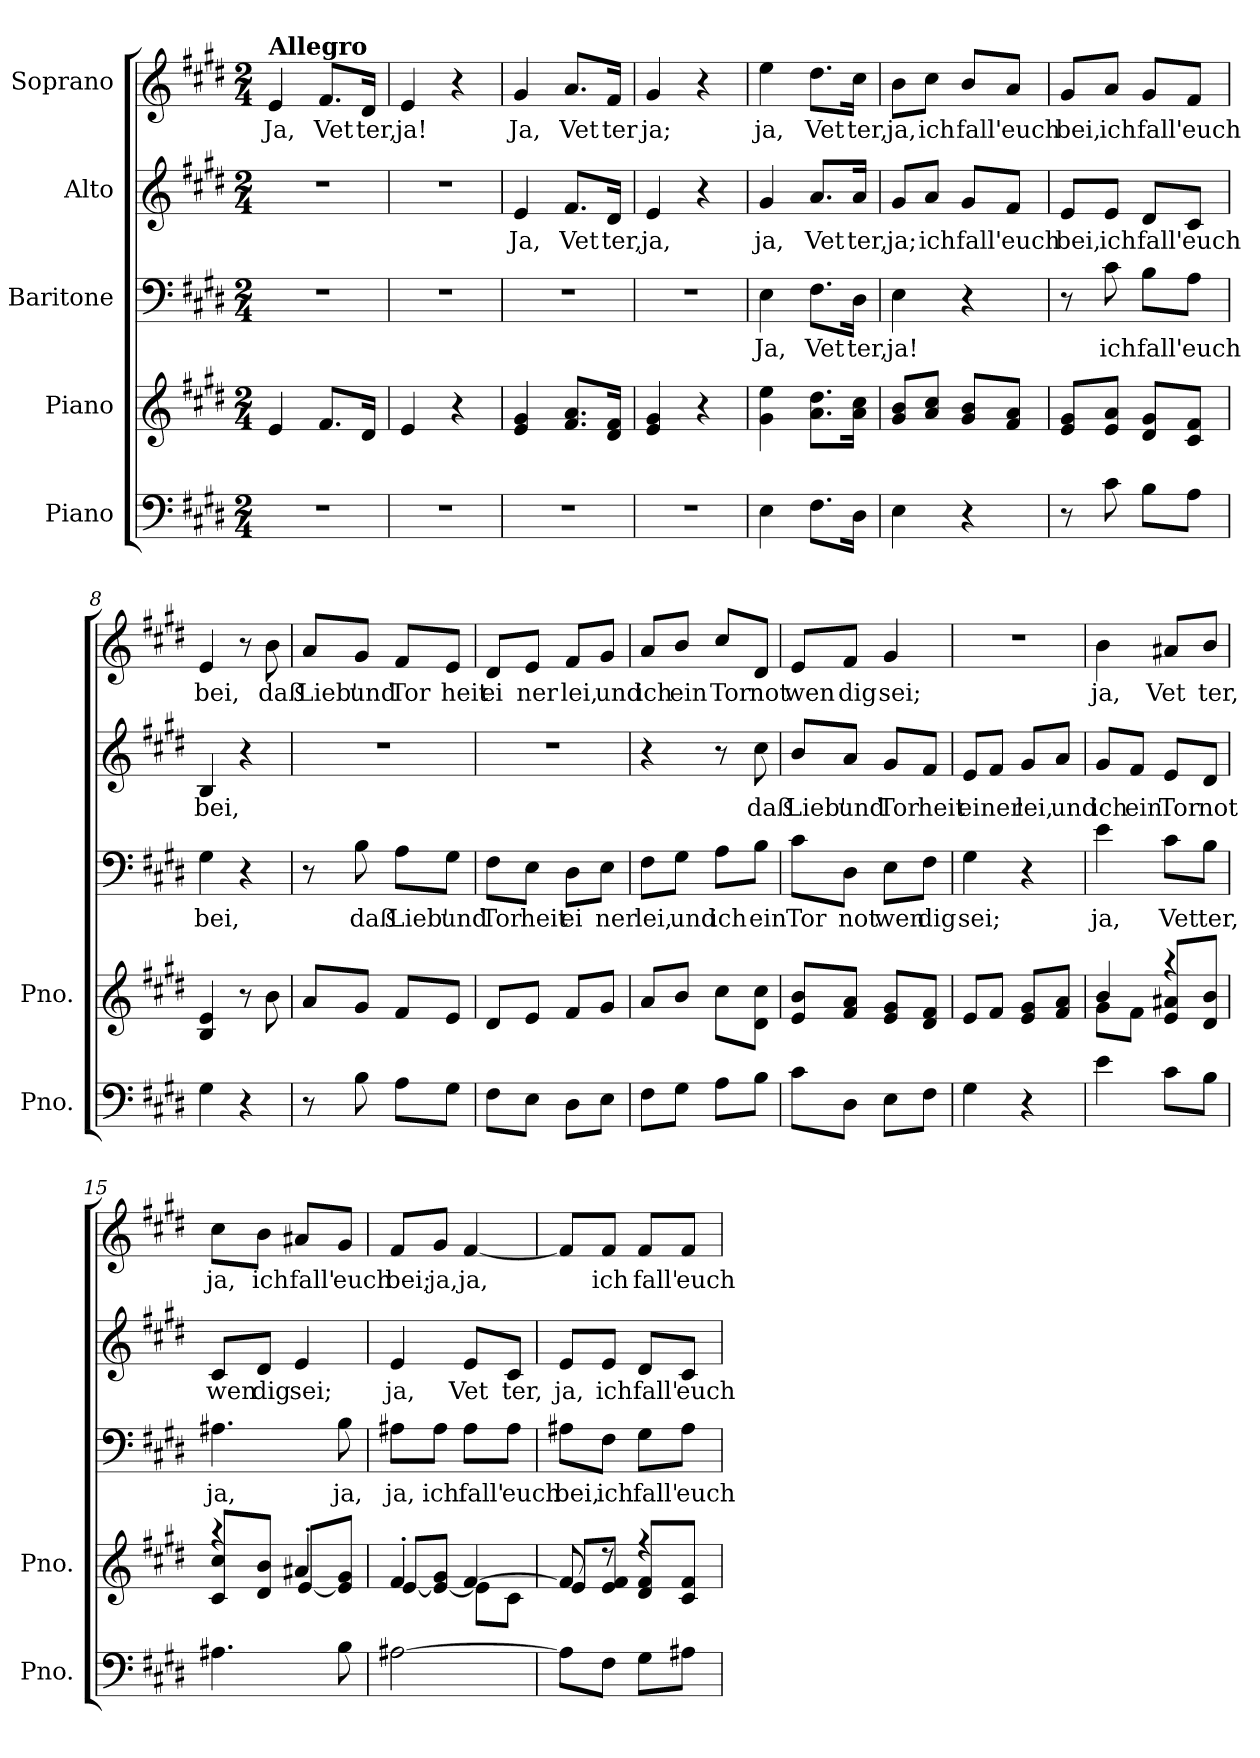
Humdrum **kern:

**kern	**kern	**kern	**text	**kern	**text	**kern	**text
*part5	*part4	*part3	*part3	*part2	*part2	*part1	*part1
*staff5	*staff4	*staff3	*staff3	*staff2	*staff2	*staff1	*staff1
*I"Piano	*I"Piano	*I"Baritone	*	*I"Alto	*	*I"Soprano	*
*I'Pno.	*I'Pno.	*	*	*	*	*	*
*clefF4	*clefG2	*clefF4	*	*clefG2	*	*clefG2	*
*k[f#c#g#d#]	*k[f#c#g#d#]	*k[f#c#g#d#]	*	*k[f#c#g#d#]	*	*k[f#c#g#d#]	*
*M2/4	*M2/4	*M2/4	*	*M2/4	*	*M2/4	*
*MM120	*MM120	*MM120	*	*MM120	*	*MM120	*
=1	=1	=1	=1	=1	=1	=1	=1
!	!	!	!	!	!	!LO:TX:a:B:t=Allegro	!
!	!	!	!	!	!	!	!LO:LY:b
2r	4e/	2r	.	2r	.	4e/	Ja,
!	!	!	!	!	!	!	!LO:LY:b
.	8.f#/L	.	.	.	.	8.f#/L	Vet
!	!	!	!	!	!	!	!LO:LY:b
.	16d#/Jk	.	.	.	.	16d#/Jk	ter,
=2	=2	=2	=2	=2	=2	=2	=2
!	!	!	!	!	!	!	!LO:LY:b
2r	4e/	2r	.	2r	.	4e/	ja!
.	4r	.	.	.	.	4r	.
=3	=3	=3	=3	=3	=3	=3	=3
!	!	!	!	!	!LO:LY:b	!	!LO:LY:b
2r	4e/ 4g#/	2r	.	4e/	Ja,	4g#/	Ja,
!	!	!	!	!	!LO:LY:b	!	!LO:LY:b
.	8.f#/ 8.a/L	.	.	8.f#/L	Vet	8.a/L	Vet
!	!	!	!	!	!LO:LY:b	!	!LO:LY:b
.	16d#/ 16f#/Jk	.	.	16d#/Jk	ter,	16f#/Jk	ter
=4	=4	=4	=4	=4	=4	=4	=4
!	!	!	!	!	!LO:LY:b	!	!LO:LY:b
2r	4e/ 4g#/	2r	.	4e/	ja,	4g#/	ja;
.	4r	.	.	4r	.	4r	.
=5	=5	=5	=5	=5	=5	=5	=5
!	!	!	!LO:LY:b	!	!LO:LY:b	!	!LO:LY:b
4E\	4g#\ 4ee\	4E\	Ja,	4g#/	ja,	4ee\	ja,
!	!	!	!LO:LY:b	!	!LO:LY:b	!	!LO:LY:b
8.F#\L	8.a\ 8.dd#\L	8.F#\L	Vet	8.a/L	Vet	8.dd#\L	Vet
!	!	!	!LO:LY:b	!	!LO:LY:b	!	!LO:LY:b
16D#\Jk	16a\ 16cc#\Jk	16D#\Jk	ter,	16a/Jk	ter,	16cc#\Jk	ter,
=6	=6	=6	=6	=6	=6	=6	=6
!	!	!	!LO:LY:b	!	!LO:LY:b	!	!LO:LY:b
4E\	8g#/ 8b/L	4E\	ja!	8g#/L	ja;	8b\L	ja,
!	!	!	!	!	!LO:LY:b	!	!LO:LY:b
.	8a/ 8cc#/J	.	.	8a/J	ich	8cc#\J	ich
!	!	!	!	!	!LO:LY:b	!	!LO:LY:b
4r	8g#/ 8b/L	4r	.	8g#/L	fall'	8b/L	fall'
!	!	!	!	!	!LO:LY:b	!	!LO:LY:b
.	8f#/ 8a/J	.	.	8f#/J	euch	8a/J	euch
!!LO:LB:g=z
=7	=7	=7	=7	=7	=7	=7	=7
!	!	!	!	!	!LO:LY:b	!	!LO:LY:b
8r	8e/ 8g#/L	8r	.	8e/L	bei,	8g#/L	bei,
!	!	!	!LO:LY:b	!	!LO:LY:b	!	!LO:LY:b
8c#\	8e/ 8a/J	8c#\	ich	8e/J	ich	8a/J	ich
!	!	!	!LO:LY:b	!	!LO:LY:b	!	!LO:LY:b
8B\L	8d#/ 8g#/L	8B\L	fall'	8d#/L	fall'	8g#/L	fall'
!	!	!	!LO:LY:b	!	!LO:LY:b	!	!LO:LY:b
8A\J	8c#/ 8f#/J	8A\J	euch	8c#/J	euch	8f#/J	euch
=8	=8	=8	=8	=8	=8	=8	=8
!	!	!	!LO:LY:b	!	!LO:LY:b	!	!LO:LY:b
4G#\	4B/ 4e/	4G#\	bei,	4B/	bei,	4e/	bei,
4r	8r	4r	.	4r	.	8r	.
!	!	!	!	!	!	!	!LO:LY:b
.	8b\	.	.	.	.	8b\	daß
=9	=9	=9	=9	=9	=9	=9	=9
!	!	!	!	!	!	!	!LO:LY:b
8r	8a/L	8r	.	2r	.	8a/L	Lieb'
!	!	!	!LO:LY:b	!	!	!	!LO:LY:b
8B\	8g#/J	8B\	daß	.	.	8g#/J	und
!	!	!	!LO:LY:b	!	!	!	!LO:LY:b
8A\L	8f#/L	8A\L	Lieb'	.	.	8f#/L	Tor
!	!	!	!LO:LY:b	!	!	!	!LO:LY:b
8G#\J	8e/J	8G#\J	und	.	.	8e/J	heit
=10	=10	=10	=10	=10	=10	=10	=10
!	!	!	!LO:LY:b	!	!	!	!LO:LY:b
8F#\L	8d#/L	8F#\L	Tor	2r	.	8d#/L	ei
!	!	!	!LO:LY:b	!	!	!	!LO:LY:b
8E\J	8e/J	8E\J	heit	.	.	8e/J	ner
!	!	!	!LO:LY:b	!	!	!	!LO:LY:b
8D#\L	8f#/L	8D#\L	ei	.	.	8f#/L	lei,
!	!	!	!LO:LY:b	!	!	!	!LO:LY:b
8E\J	8g#/J	8E\J	ner	.	.	8g#/J	und
=11	=11	=11	=11	=11	=11	=11	=11
!	!	!	!LO:LY:b	!	!	!	!LO:LY:b
8F#\L	8a/L	8F#\L	lei,	4r	.	8a/L	ich
!	!	!	!LO:LY:b	!	!	!	!LO:LY:b
8G#\J	8b/J	8G#\J	und	.	.	8b/J	ein
!	!	!	!LO:LY:b	!	!	!	!LO:LY:b
8A\L	8cc#\L	8A\L	ich	8r	.	8cc#/L	Tor
!	!	!	!LO:LY:b	!	!LO:LY:b	!	!LO:LY:b
8B\J	8d#\ 8cc#\J	8B\J	ein	8cc#\	daß	8d#/J	not
=12	=12	=12	=12	=12	=12	=12	=12
!	!	!	!LO:LY:b	!	!LO:LY:b	!	!LO:LY:b
8c#\L	8e/ 8b/L	8c#\L	Tor	8b/L	Lieb'	8e/L	wen
!	!	!	!LO:LY:b	!	!LO:LY:b	!	!LO:LY:b
8D#\J	8f#/ 8a/J	8D#\J	not	8a/J	und	8f#/J	dig
!	!	!	!LO:LY:b	!	!LO:LY:b	!	!LO:LY:b
8E\L	8e/ 8g#/L	8E\L	wen	8g#/L	Tor	4g#/	sei;
!	!	!	!LO:LY:b	!	!LO:LY:b	!	!
8F#\J	8d#/ 8f#/J	8F#\J	dig	8f#/J	heit	.	.
=13	=13	=13	=13	=13	=13	=13	=13
!	!	!	!LO:LY:b	!	!LO:LY:b	!	!
4G#\	8e/L	4G#\	sei;	8e/L	ei	2r	.
!	!	!	!	!	!LO:LY:b	!	!
.	8f#/J	.	.	8f#/J	ner	.	.
!	!	!	!	!	!LO:LY:b	!	!
4r	8e/ 8g#/L	4r	.	8g#/L	lei,	.	.
!	!	!	!	!	!LO:LY:b	!	!
.	8f#/ 8a/J	.	.	8a/J	und	.	.
!!LO:LB:g=z
=14	=14	=14	=14	=14	=14	=14	=14
*	*^	*	*	*	*	*	*
!	!	!	!	!LO:LY:b	!	!LO:LY:b	!	!LO:LY:b
4e\	4b/	8g#\L	4e\	ja,	8g#/L	ich	4b\	ja,
!	!	!	!	!	!	!LO:LY:b	!	!
.	.	8f#\J	.	.	8f#/J	ein	.	.
!	!	!	!	!LO:LY:b	!	!LO:LY:b	!	!LO:LY:b
8c#\L	4r	8e/ 8a#X/L	8c#\L	Vet	8e/L	Tor	8a#X/L	Vet
!	!	!	!	!LO:LY:b	!	!LO:LY:b	!	!LO:LY:b
8B\J	.	8d#/ 8b/J	8B\J	ter,	8d#/J	not	8b/J	ter,
=15	=15	=15	=15	=15	=15	=15	=15	=15
!	!	!	!	!LO:LY:b	!	!LO:LY:b	!	!LO:LY:b
4.A#X\	4r	8c#/ 8cc#/L	4.A#X\	ja,	8c#/L	wen	8cc#\L	ja,
!	!	!	!	!	!	!LO:LY:b	!	!LO:LY:b
.	.	8d#/ 8b/J	.	.	8d#/J	dig	8b\J	ich
!	!	!	!	!	!	!LO:LY:b	!	!LO:LY:b
.	4a#X'/	[8e/L	.	.	4e/	sei;	8a#X/L	fall'
!	!	!	!	!LO:LY:b	!	!	!	!LO:LY:b
8B\	.	8e]/ 8g#/J	8B\	ja,	.	.	8g#/J	euch
=16	=16	=16	=16	=16	=16	=16	=16	=16
!	!	!	!	!LO:LY:b	!	!LO:LY:b	!	!LO:LY:b
[2A#X\	4f#'/	[8e/L	8A#X\L	ja,	4e/	ja,	8f#/L	bei;
!	!	!	!	!LO:LY:b	!	!	!	!LO:LY:b
.	.	8e_/ 8g#/J	8A#\J	ich	.	.	8g#/J	ja,
!	!	!	!	!LO:LY:b	!	!LO:LY:b	!	!LO:LY:b
.	[4f#/	8e\L]	8A#\L	fall'	8e/L	Vet	[4f#/	ja,
!	!	!	!	!LO:LY:b	!	!LO:LY:b	!	!
.	.	8c#\J	8A#\J	euch	8c#/J	ter,	.	.
=17	=17	=17	=17	=17	=17	=17	=17	=17
!	!	!	!	!LO:LY:b	!	!LO:LY:b	!	!
8A#\L]	8f#/]	8e/L	8A#X\L	bei,	8e/L	ja,	8f#/L]	.
!	!	!	!	!LO:LY:b	!	!LO:LY:b	!	!LO:LY:b
8F#\J	8r	8e/ 8f#/J	8F#\J	ich	8e/J	ich	8f#/J	ich
!	!	!	!	!LO:LY:b	!	!LO:LY:b	!	!LO:LY:b
8G#\L	4r	8d#/ 8f#/L	8G#\L	fall'	8d#/L	fall'	8f#/L	fall'
!	!	!	!	!LO:LY:b	!	!LO:LY:b	!	!LO:LY:b
8A#X\J	.	8c#/ 8f#/J	8A#\J	euch	8c#/J	euch	8f#/J	euch
*	*v	*v	*	*	*	*	*	*
=	=	=	=	=	=	=	=
*-	*-	*-	*-	*-	*-	*-	*-
